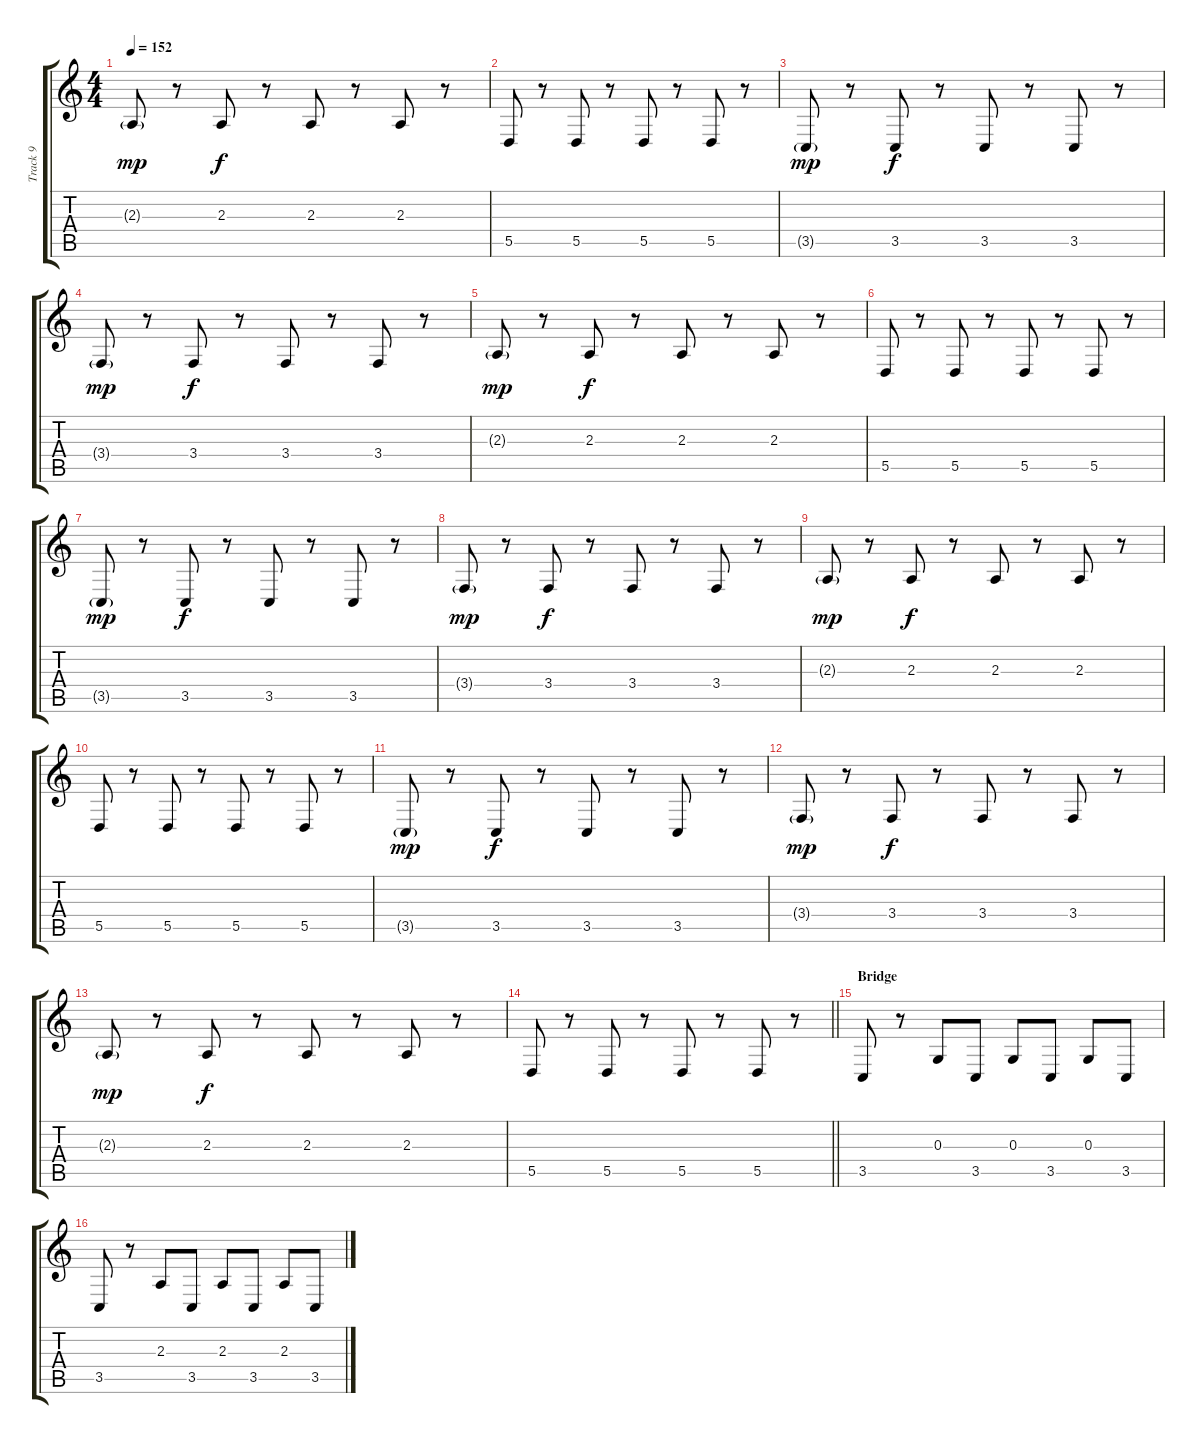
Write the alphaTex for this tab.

\track ("Track 9" "Track 9") {instrument violin}
\staff {score tabs}
\tuning (E4 B3 G3 D3 A2 E2) {hide}
\ts (4 4)
\tempo 152
\clef g2
\ks c
2.3{g}.8{dy mp} r.8 2.3.8{dy f} r.8 2.3.8 r.8 2.3.8 r.8 |
5.5.8 r.8 5.5.8 r.8 5.5.8 r.8 5.5.8 r.8 |
3.5{g}.8{dy mp} r.8 3.5.8{dy f} r.8 3.5.8 r.8 3.5.8 r.8 |
3.4{g}.8{dy mp} r.8 3.4.8{dy f} r.8 3.4.8 r.8 3.4.8 r.8 |
2.3{g}.8{dy mp} r.8 2.3.8{dy f} r.8 2.3.8 r.8 2.3.8 r.8 |
5.5.8 r.8 5.5.8 r.8 5.5.8 r.8 5.5.8 r.8 |
3.5{g}.8{dy mp} r.8 3.5.8{dy f} r.8 3.5.8 r.8 3.5.8 r.8 |
3.4{g}.8{dy mp} r.8 3.4.8{dy f} r.8 3.4.8 r.8 3.4.8 r.8 |
2.3{g}.8{dy mp} r.8 2.3.8{dy f} r.8 2.3.8 r.8 2.3.8 r.8 |
5.5.8 r.8 5.5.8 r.8 5.5.8 r.8 5.5.8 r.8 |
3.5{g}.8{dy mp} r.8 3.5.8{dy f} r.8 3.5.8 r.8 3.5.8 r.8 |
3.4{g}.8{dy mp} r.8 3.4.8{dy f} r.8 3.4.8 r.8 3.4.8 r.8 |
2.3{g}.8{dy mp} r.8 2.3.8{dy f} r.8 2.3.8 r.8 2.3.8 r.8 |
\barLineRight lightlight
5.5.8 r.8 5.5.8 r.8 5.5.8 r.8 5.5.8 r.8 |
\section ("" "Bridge")
3.5.8 r.8 0.3.8 3.5.8 0.3.8 3.5.8 0.3.8 3.5.8 |
3.5.8 r.8 2.3.8 3.5.8 2.3.8 3.5.8 2.3.8 3.5.8
